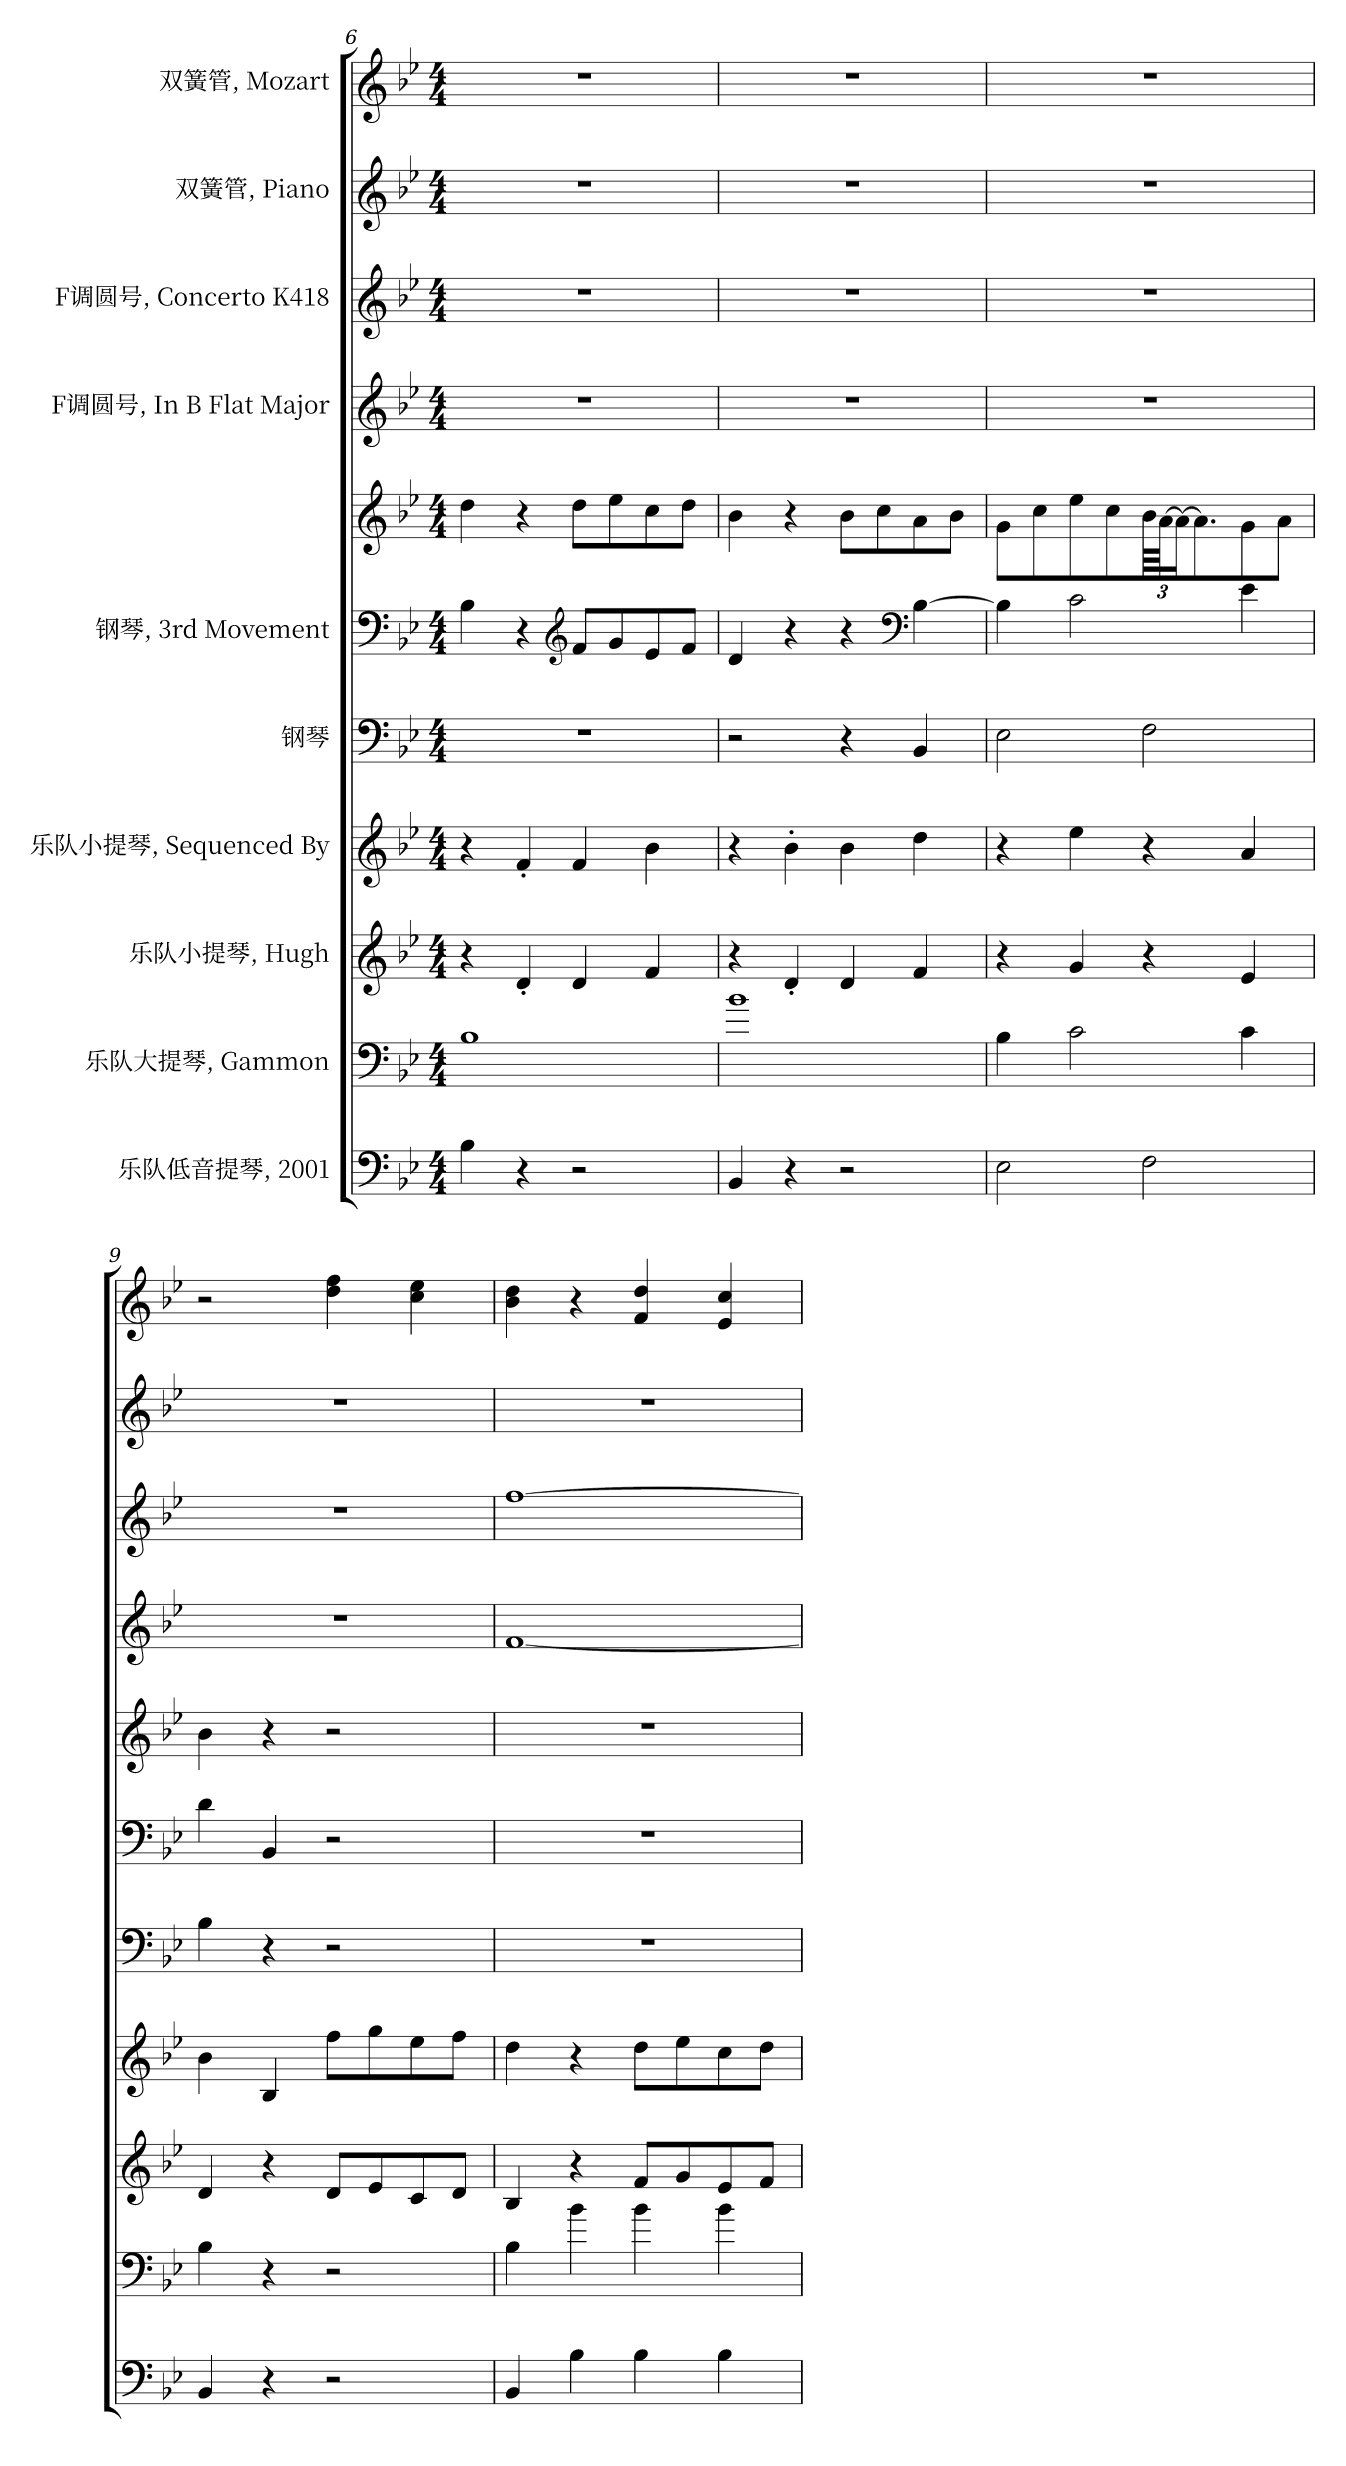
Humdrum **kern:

**kern	**kern	**kern	**kern	**kern	**kern	**kern	**kern	**kern	**kern	**kern
*part10	*part9	*part8	*part7	*part6	*part5	*part5	*part4	*part3	*part2	*part1
*staff11	*staff10	*staff9	*staff8	*staff7	*staff6	*staff5	*staff4	*staff3	*staff2	*staff1
*I"乐队低音提琴, 2001	*I"乐队大提琴, Gammon	*I"乐队小提琴,  Hugh	*I"乐队小提琴, Sequenced By	*I"钢琴	*I"钢琴, 3rd Movement	*	*I"F调圆号, In B Flat Major	*I"F调圆号, Concerto K418	*I"双簧管,  Piano	*I"双簧管,  Mozart
*clefF4	*clefF4	*clefG2	*clefG2	*clefF4	*clefF4	*clefG2	*clefG2	*clefG2	*clefG2	*clefG2
*ITrd7c12	*	*	*	*	*	*	*ITrd4c7	*ITrd4c7	*	*
*k[b-e-]	*k[b-e-]	*k[b-e-]	*k[b-e-]	*k[b-e-]	*k[b-e-]	*k[b-e-]	*k[b-e-a-]	*k[b-e-a-]	*k[b-e-]	*k[b-e-]
*M4/4	*M4/4	*M4/4	*M4/4	*M4/4	*M4/4	*M4/4	*M4/4	*M4/4	*M4/4	*M4/4
=6	=6	=6	=6	=6	=6	=6	=6	=6	=6	=6
4BB-\	1B-	4r	4r	1r	4B-\	4dd\	1r	1r	1r	1r
4r	.	4d'/	4f'/	.	4r	4r	.	.	.	.
*	*	*	*	*	*clefG2	*	*	*	*	*
2r	.	4d/	4f/	.	8f/L	8dd\L	.	.	.	.
.	.	.	.	.	8g/	8ee-\	.	.	.	.
.	.	4f/	4b-\	.	8e-/	8cc\	.	.	.	.
.	.	.	.	.	8f/J	8dd\J	.	.	.	.
=7	=7	=7	=7	=7	=7	=7	=7	=7	=7	=7
4BBB-/	1b-	4r	4r	2r	4d/	4b-\	1r	1r	1r	1r
4r	.	4d'/	4b-'\	.	4r	4r	.	.	.	.
2r	.	4d/	4b-\	4r	4r	8b-\L	.	.	.	.
.	.	.	.	.	.	8cc\	.	.	.	.
*	*	*	*	*	*clefF4	*	*	*	*	*
.	.	4f/	4dd\	4BB-/	[4B-\	8a\	.	.	.	.
.	.	.	.	.	.	8b-\J	.	.	.	.
=8	=8	=8	=8	=8	=8	=8	=8	=8	=8	=8
2EE-\	4B-\	4r	4r	2E-\	4B-\]	8g\L	1r	1r	1r	1r
.	.	.	.	.	.	8cc\	.	.	.	.
.	2c\	4g/	4ee-\	.	2c\	8ee-\	.	.	.	.
.	.	.	.	.	.	8cc\	.	.	.	.
*	*	*	*	*	*	*Xbrackettup	*	*	*	*
2FF\	.	4r	4r	2F\	.	96b-\LLL	.	.	.	.
.	.	.	.	.	.	[96a\JJ	.	.	.	.
.	.	.	.	.	.	24a\J_	.	.	.	.
.	.	.	.	.	.	8.a\]	.	.	.	.
.	4c\	4e-/	4a/	.	4e-\	8g\	.	.	.	.
.	.	.	.	.	.	8a\J	.	.	.	.
!!LO:PB:g=z
=9	=9	=9	=9	=9	=9	=9	=9	=9	=9	=9
4BBB-/	4B-\	4d/	4b-\	4B-\	4d\	4b-\	1r	1r	1r	2r
4r	4r	4r	4B-/	4r	4BB-/	4r	.	.	.	.
2r	2r	8d/L	8ff\L	2r	2r	2r	.	.	.	4dd\ 4ff\
.	.	8e-/	8gg\	.	.	.	.	.	.	.
.	.	8c/	8ee-\	.	.	.	.	.	.	4cc\ 4ee-\
.	.	8d/J	8ff\J	.	.	.	.	.	.	.
=10	=10	=10	=10	=10	=10	=10	=10	=10	=10	=10
4BBB-/	4B-\	4B-/	4dd\	1r	1r	1r	[1B-	[1b-	1r	4b-\ 4dd\
4BB-\	4b-\	4r	4r	.	.	.	.	.	.	4r
4BB-\	4b-\	8f/L	8dd\L	.	.	.	.	.	.	4f/ 4dd/
.	.	8g/	8ee-\	.	.	.	.	.	.	.
4BB-\	4b-\	8e-/	8cc\	.	.	.	.	.	.	4e-/ 4cc/
.	.	8f/J	8dd\J	.	.	.	.	.	.	.
=	=	=	=	=	=	=	=	=	=	=
*-	*-	*-	*-	*-	*-	*-	*-	*-	*-	*-
